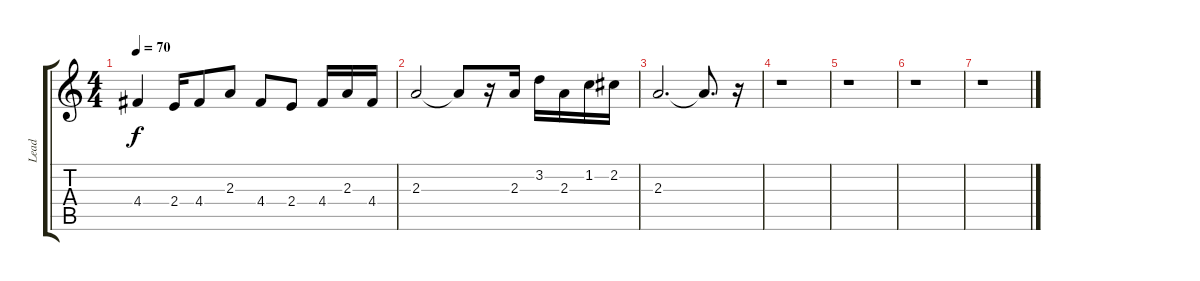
\track ("Lead" "Lead") {instrument distortionguitar}
\staff {score tabs}
\tuning (E4 B3 G3 D3 A2 E2) {hide}
\ts (4 4)
\tempo 70
\clef g2
\ks c
4.4.4{dy f} 2.4.16 4.4.8 2.3.8 4.4.8 2.4.8 4.4.16 2.3.16 4.4.16 |
2.3.2 2.3{t}.8 r.16 2.3.16 3.2.16 2.3.16 1.2.16 2.2.16 |
2.3.2{d} 2.3{t}.8{d} r.16 |
r.1 |
r.1 |
r.1 |
r.1
